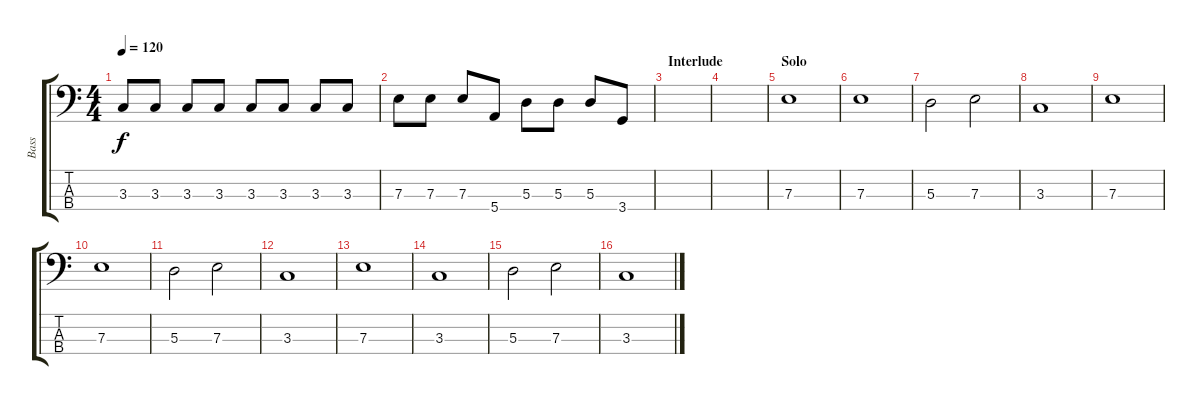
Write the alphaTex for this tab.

\track ("Bass" "Bass") {instrument electricbassfinger}
\staff {score tabs}
\tuning (G2 D2 A1 E1) {hide}
\ts (4 4)
\tempo 120
\clef f4
\ks c
3.3.8{dy f} 3.3.8 3.3.8 3.3.8 3.3.8 3.3.8 3.3.8 3.3.8 |
7.3.8 7.3.8 7.3.8 5.4.8 5.3.8 5.3.8 5.3.8 3.4.8 |
\section ("" "Interlude")
|
|
\section ("" "Solo")
7.3.1 |
7.3.1 |
5.3.2 7.3.2 |
3.3.1 |
7.3.1 |
7.3.1 |
5.3.2 7.3.2 |
3.3.1 |
7.3.1 |
3.3.1 |
5.3.2 7.3.2 |
3.3.1
